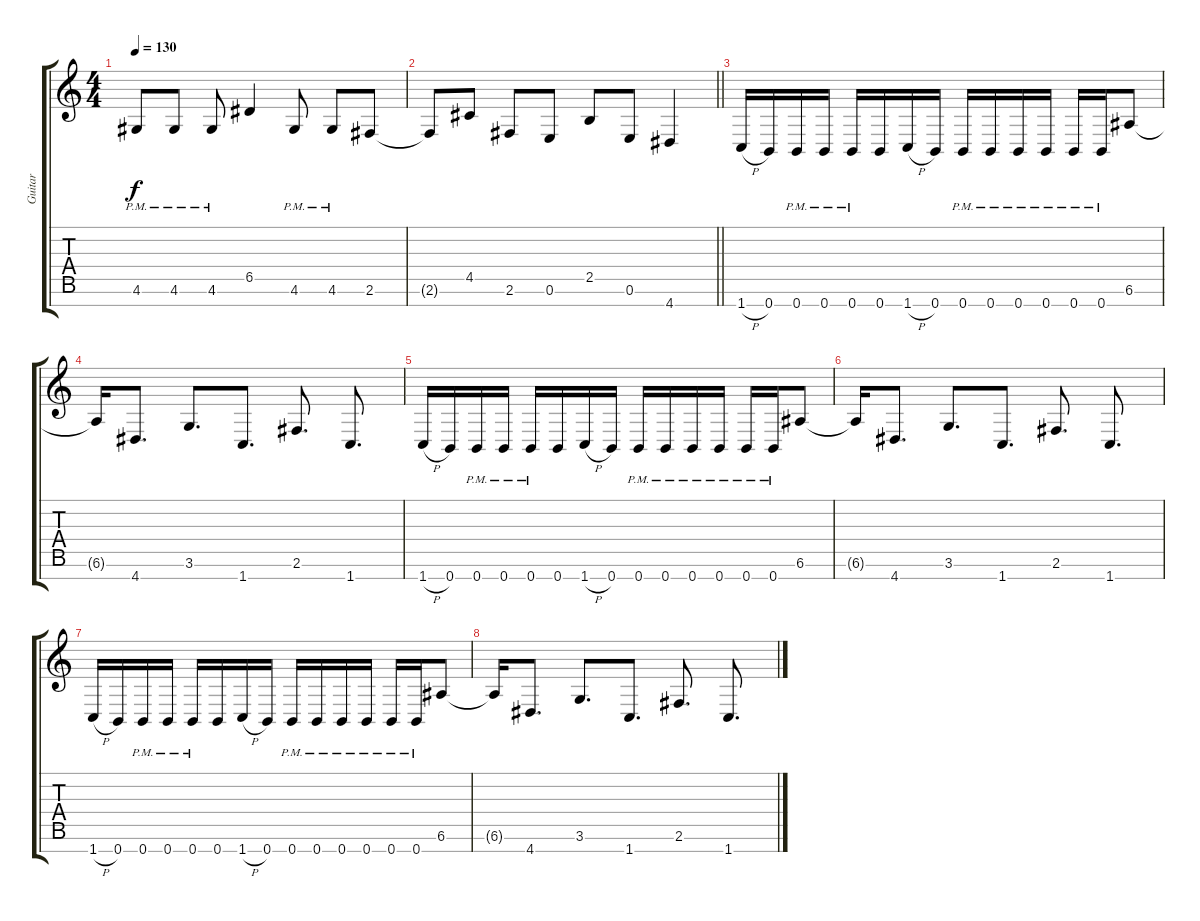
\track ("Guitar" "Guitar") {instrument distortionguitar}
\staff {score tabs}
\tuning (E4 B3 G3 D3 A2 E2 B1) {hide}
\ts (4 4)
\tempo 130
\clef g2
\ks c
4.6{pm}.8{dy f} 4.6{pm}.8 4.6{pm}.8 6.5.4 4.6{pm}.8 4.6{pm}.8 2.6.8 |
\barLineRight lightlight
2.6{t}.8 4.5.8 2.6.8 0.6.8 2.5.8 0.6.8 4.7.4 |
1.7{h}.16 0.7.16 0.7{pm}.16 0.7{pm}.16 0.7{pm}.16 0.7.16 1.7{h}.16 0.7.16 0.7{pm}.16 0.7{pm}.16 0.7{pm}.16 0.7{pm}.16 0.7{pm}.16 0.7{pm}.16 6.6.8 |
6.6{t}.16 4.7.8{d} 3.6.8{d} 1.7.8{d} 2.6.8{d} 1.7.8{d} |
1.7{h}.16 0.7.16 0.7{pm}.16 0.7{pm}.16 0.7{pm}.16 0.7.16 1.7{h}.16 0.7.16 0.7{pm}.16 0.7{pm}.16 0.7{pm}.16 0.7{pm}.16 0.7{pm}.16 0.7{pm}.16 6.6.8 |
6.6{t}.16 4.7.8{d} 3.6.8{d} 1.7.8{d} 2.6.8{d} 1.7.8{d} |
1.7{h}.16 0.7.16 0.7{pm}.16 0.7{pm}.16 0.7{pm}.16 0.7.16 1.7{h}.16 0.7.16 0.7{pm}.16 0.7{pm}.16 0.7{pm}.16 0.7{pm}.16 0.7{pm}.16 0.7{pm}.16 6.6.8 |
6.6{t}.16 4.7.8{d} 3.6.8{d} 1.7.8{d} 2.6.8{d} 1.7.8{d}
